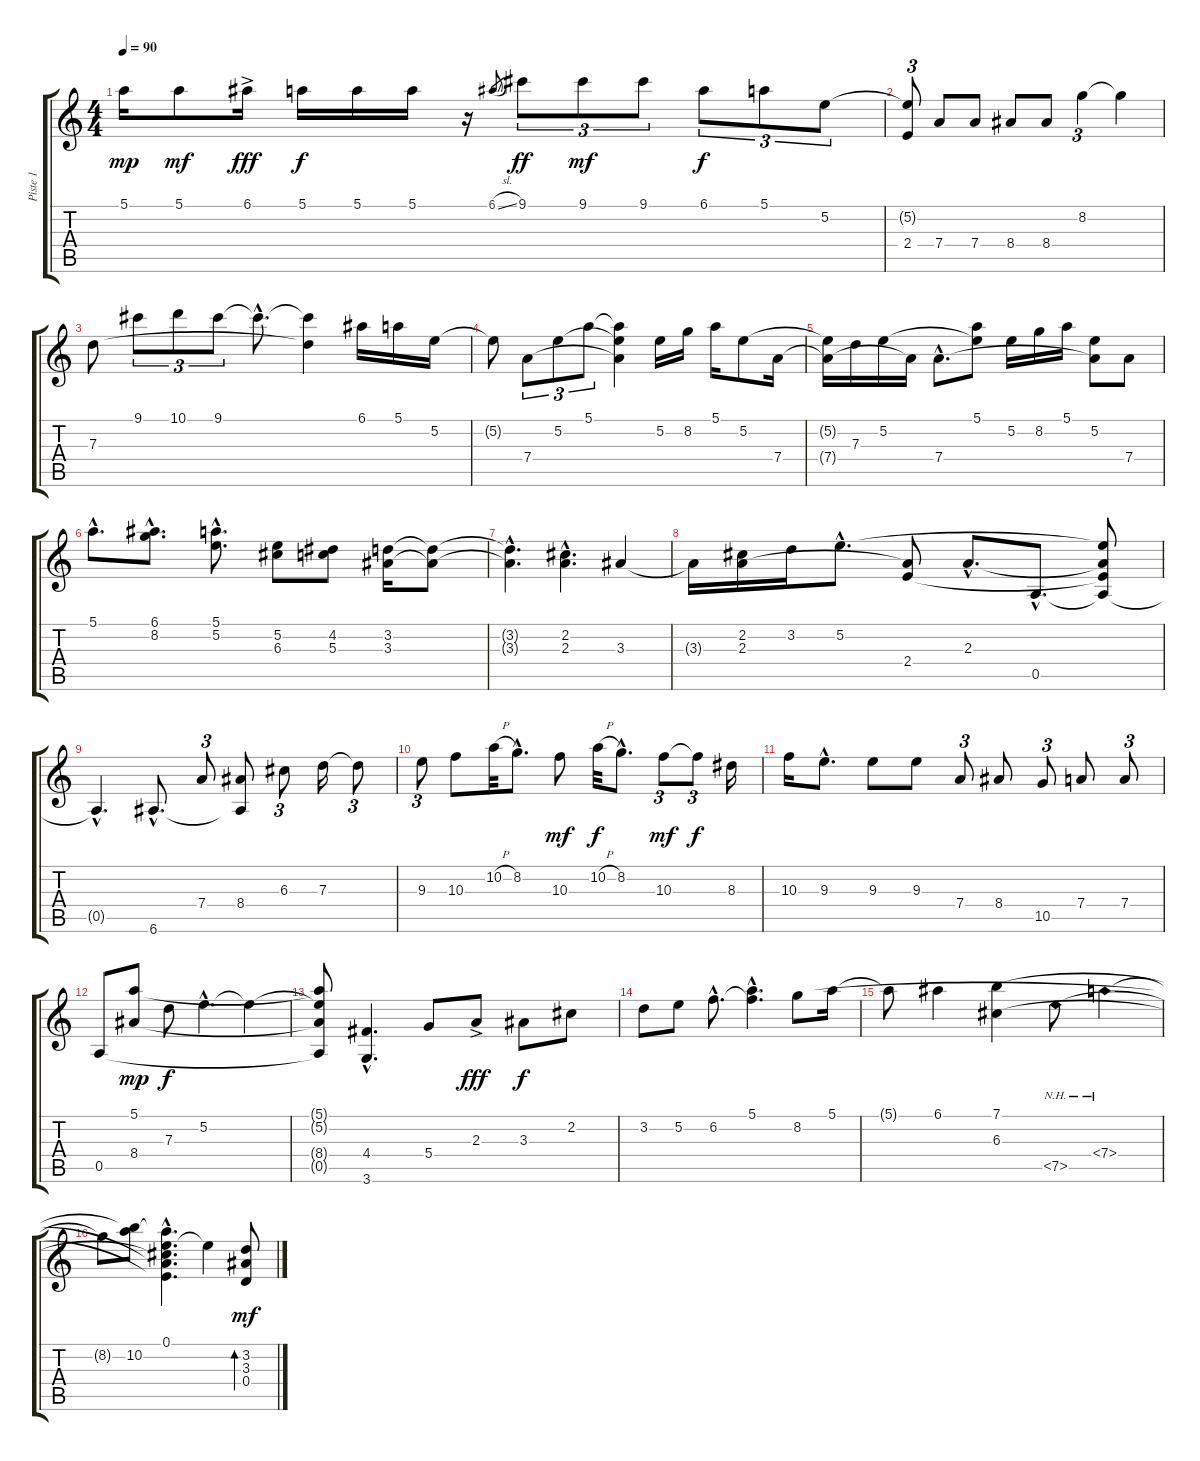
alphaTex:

\track ("Piste 1" "Piste 1") {instrument electricguitarjazz}
\staff {score tabs}
\tuning (E4 B3 G3 D3 A2 E2) {hide}
\ts (4 4)
\tempo 90
\clef g2
\ks c
5.1.16{dy mp} 5.1.8{dy mf} 6.1{ac}.16{dy fff} 5.1.16{dy f} 5.1.16 5.1.16 r.16 6.1{sl}.8{gr} 9.1.8{tu (3 2) dy ff} 9.1.8{tu (3 2) dy mf} 9.1.8{tu (3 2)} 6.1.8{tu (3 2) dy f} 5.1.8{tu (3 2)} 5.2.8{tu (3 2)} |
(5.2{t} 2.4{t}).8{tu (3 2)} 7.4.8 7.4.8 8.4.8 8.4.8 8.2.4{tu (3 2)} 8.2{t}.4 |
7.3.8 9.1.8{tu (3 2)} 10.1.8{tu (3 2)} 9.1.8{tu (3 2)} 9.1{hac t}.8{d} (9.1{t} 7.3{t}).4 6.1.16 5.1.16 5.2.16 |
5.2{t}.8 7.4.8{tu (3 2)} 5.2.8{tu (3 2)} 5.1.8{tu (3 2)} (5.1{t} 5.2{t} 7.4{t}).4 5.2.16 8.2.16 5.1.16 5.2.8 7.4.16 |
(5.2{t} 7.4{t}).16 7.3.16 5.2.16 7.4{t}.16 7.4{hac}.8{d} (5.1 5.2{t}).8 5.2.16 8.2.16 5.1.16 (5.2 7.4{t}).8 7.4.8 |
5.1{hac}.8{d} (6.1{hac} 8.2{hac}).8{d} (5.1{hac} 5.2{hac}).8{d} (5.2 6.3).8 (4.2 5.3).8 (3.2 3.3).16 (3.2{t} 3.3{t}).8 |
(3.2{hac t} 3.3{hac t}).4{d} (2.2{hac} 2.3{hac}).4{d} 3.3.4 |
3.3{t}.16 (2.2 2.3).16 3.2.16 5.2{hac}.8{d} (2.3{t} 2.4).8 2.3{hac}.8{d} 0.5{hac}.8{d} (5.2{t} 2.3{t} 2.4{t} 0.5{t}).8 |
0.5{hac t}.4{d} 6.6{hac}.8{d} 7.4.8{tu (3 2)} (8.4 6.6{t}).8 6.3.8{tu (3 2)} 7.3.16 7.3{t}.8{tu (3 2)} |
9.3.8{tu (3 2)} 10.3.8 10.2{h}.32 8.2{hac}.8{d} 10.3.8{dy mf} 10.2{h}.32{dy f} 8.2{hac}.8{d} 10.3.8{tu (3 2) dy mf} 10.3{t}.8{tu (3 2) dy f} 8.3.16 |
10.3.16 9.3{hac}.8{d} 9.3.8 9.3.8 7.4.8{tu (3 2)} 8.4.8 10.5.8{tu (3 2)} 7.4.8 7.4.8{tu (3 2)} |
0.5.8 (5.1 8.4).8{dy mp} 7.3.8{dy f} 5.2{hac}.4{d} 5.2{t}.4 |
(5.1{t} 5.2{t} 8.4{t} 0.5{t}).8 (4.4{hac} 3.6{hac}).4{d} 5.4.8 2.3{ac}.8{dy fff} 3.3.8{dy f} 2.2.8 |
3.2.8 5.2.8 6.2{hac}.8{d} (5.1{hac} 6.2{hac t}).4{d} 8.2.8 5.1.16 |
5.1{t}.8 6.1.4 (7.1 6.3).4 7.5{nh}.8 7.4{nh}.4 |
8.2{t}.8 (7.1{t} 10.2).8 (0.1{hac} 10.2{hac t} 6.3{hac t} 7.4{hac t} 7.5{hac t}).4{d} 0.1{t}.4 (3.2 3.3 0.4).8{bd 120 dy mf}
